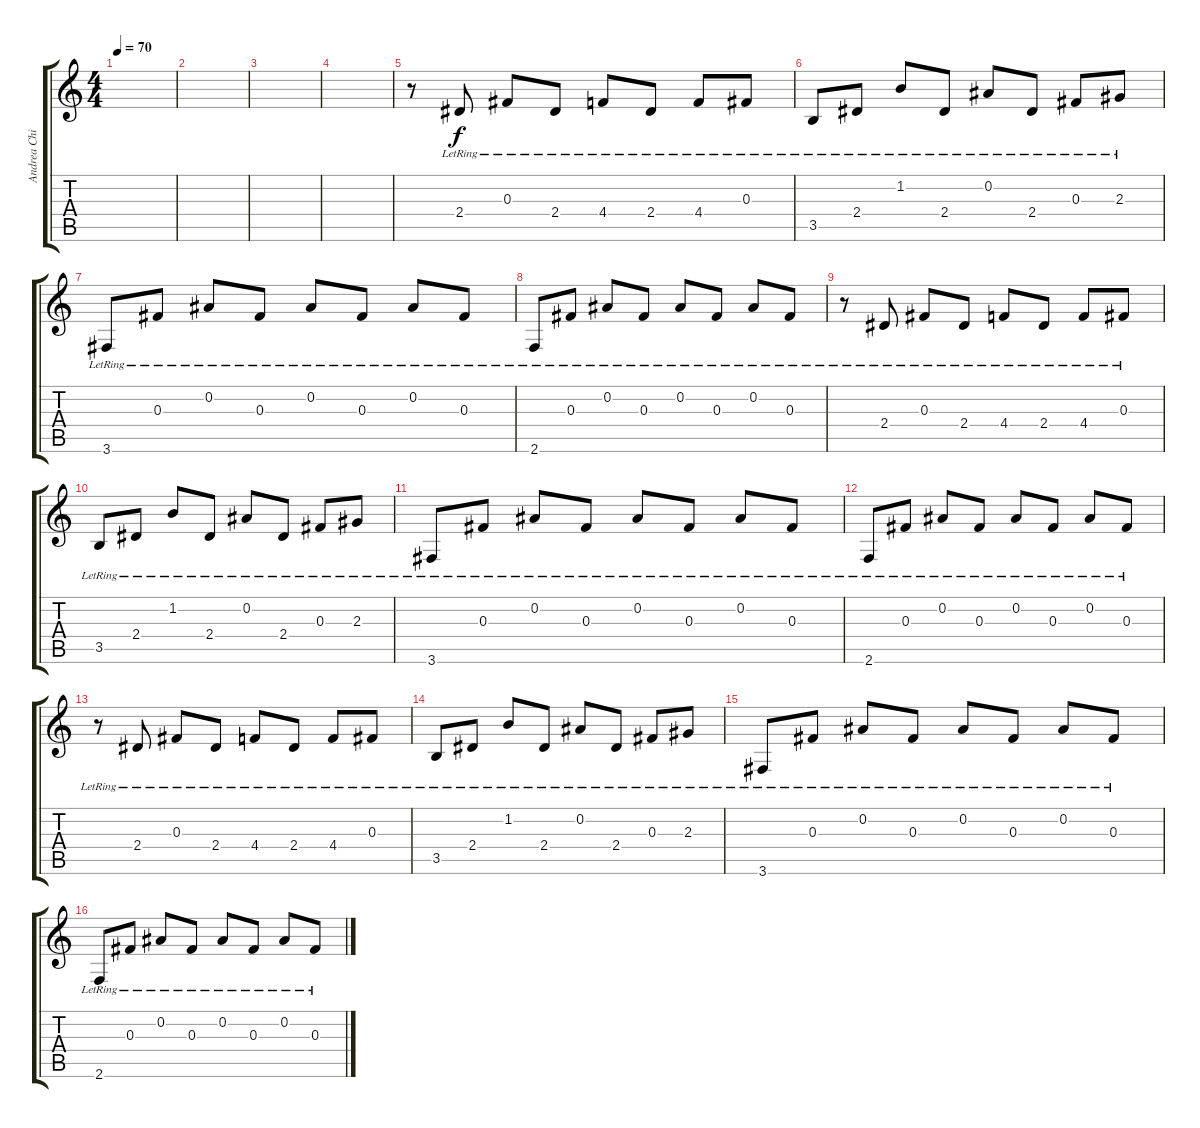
\track ("Andrea Chiodetti" "Andrea Chi") {instrument electricguitarjazz}
\staff {score tabs}
\tuning (Eb4 Bb3 Gb3 Db3 Ab2 Eb2) {hide}
\ts (4 4)
\tempo 70
\clef g2
\ks c
|
|
|
|
r.8 2.4{lr}.8 0.3{lr}.8 2.4{lr}.8 4.4{lr}.8 2.4{lr}.8 4.4{lr}.8 0.3{lr}.8 |
3.5{lr}.8 2.4{lr}.8 1.2{lr}.8 2.4{lr}.8 0.2{lr}.8 2.4{lr}.8 0.3{lr}.8 2.3{lr}.8 |
3.6{lr}.8 0.3{lr}.8 0.2{lr}.8 0.3{lr}.8 0.2{lr}.8 0.3{lr}.8 0.2{lr}.8 0.3{lr}.8 |
2.6{lr}.8 0.3{lr}.8 0.2{lr}.8 0.3{lr}.8 0.2{lr}.8 0.3{lr}.8 0.2{lr}.8 0.3{lr}.8 |
r.8 2.4{lr}.8 0.3{lr}.8 2.4{lr}.8 4.4{lr}.8 2.4{lr}.8 4.4{lr}.8 0.3{lr}.8 |
3.5{lr}.8 2.4{lr}.8 1.2{lr}.8 2.4{lr}.8 0.2{lr}.8 2.4{lr}.8 0.3{lr}.8 2.3{lr}.8 |
3.6{lr}.8 0.3{lr}.8 0.2{lr}.8 0.3{lr}.8 0.2{lr}.8 0.3{lr}.8 0.2{lr}.8 0.3{lr}.8 |
2.6{lr}.8 0.3{lr}.8 0.2{lr}.8 0.3{lr}.8 0.2{lr}.8 0.3{lr}.8 0.2{lr}.8 0.3{lr}.8 |
r.8 2.4{lr}.8 0.3{lr}.8 2.4{lr}.8 4.4{lr}.8 2.4{lr}.8 4.4{lr}.8 0.3{lr}.8 |
3.5{lr}.8 2.4{lr}.8 1.2{lr}.8 2.4{lr}.8 0.2{lr}.8 2.4{lr}.8 0.3{lr}.8 2.3{lr}.8 |
3.6{lr}.8 0.3{lr}.8 0.2{lr}.8 0.3{lr}.8 0.2{lr}.8 0.3{lr}.8 0.2{lr}.8 0.3{lr}.8 |
2.6{lr}.8 0.3{lr}.8 0.2{lr}.8 0.3{lr}.8 0.2{lr}.8 0.3{lr}.8 0.2{lr}.8 0.3{lr}.8
